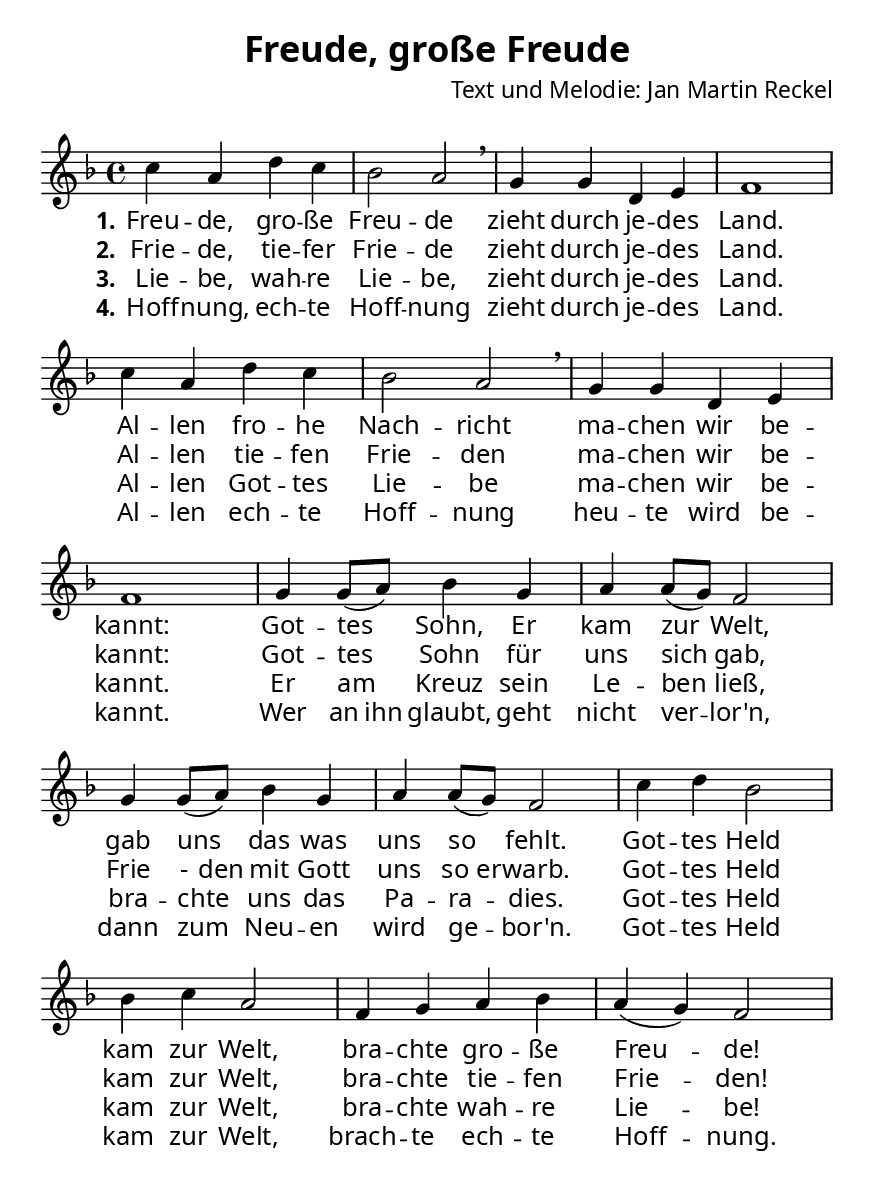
\version "2.16.0"

%category: song
%year: 2024
%melody-composer: Jan Martin Reckel
%lyric-poet: Jan Martin Reckel

\header {
  title = "Freude, große Freude"
  composer = "Text und Melodie: Jan Martin Reckel"
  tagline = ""
}


\layout {
  \context {
    \Score
    \omit BarNumber
    % or:
    %\remove "Bar_number_engraver"
  }
  indent = 0
}

\paper {
  #(set-paper-size "a5")
  
  indent = 0
  system-system-spacing.padding = #3
  markup-system-spacing.padding = #3
  
  myStaffSize = #20
  #(define fonts
  (make-pango-font-tree
   "Carlito"
   "Liberation"
   "DejaVu"
   (/ myStaffSize 20)))
}

global = {
  \key f \major
  \time 4/4
}

% Akkorde für die Gitarrenbegleitung
akkorde = \chordmode { \global
  \germanChords
  \set chordChanges = ##t
  
}


melodie= \relative c'' {
  \global
  c4 a d c | bes2 a \breathe | g4 g d e | f1 |
  c'4 a d c | bes2 a \breathe | g4 g d e | f1 |
  g4 g8(a ) bes4 g | a4 a8( g ) f2 |
  g4 g8( a ) bes4 g | a4 a8( g ) f2 |
  c'4 d bes2 | bes4 c a2 | f4 g a bes | a( g ) f2
}


stanzaOne = \lyricmode {
  \set stanza = "1."
  Freu -- de, gro -- ße Freu -- de
  zieht durch je -- des Land.
  Al -- len fro -- he Nach -- richt
  ma -- chen wir be -- kannt:
  Got -- tes Sohn, Er kam zur Welt,
  gab uns das was uns so fehlt.
  
  Got -- tes Held kam zur Welt,
  bra -- chte gro -- ße Freu -- de!
}

stanzaTwo = \lyricmode {
  \set stanza = "2."
  Frie -- de, tie -- fer Frie -- de
  zieht durch je -- des Land.
  Al -- len tie -- fen Frie -- den
  ma -- chen wir be -- kannt:
  Got -- tes Sohn für uns sich gab,
  \set ignoreMelismata = ##t Frie -  den mit Gott uns so er -- warb. \unset ignoreMelismata 
  
  Got -- tes Held kam zur Welt,
  bra -- chte tie -- fen Frie -- den!
}

stanzaThree = \lyricmode {
  \set stanza = "3."
  Lie -- be, wah -- re Lie -- be,
  zieht durch je -- des Land.
  Al -- len Got -- tes Lie -- be 
  ma -- chen wir be -- kannt.
  
  Er am Kreuz sein Le -- ben ließ,
  bra -- chte uns das Pa -- ra -- dies.
  
  Got -- tes Held kam zur Welt,
  bra -- chte wah -- re Lie -- be!
}

stanzaFour = \lyricmode {
  \set stanza = "4."  
  Hoff -- nung, ech -- te Hoff -- nung
  zieht durch je -- des Land.
  Al -- len ech -- te Hoff -- nung 
  heu -- te wird be -- kannt.
  
  Wer \set ignoreMelismata = ##t an ihn \unset ignoreMelismata glaubt, geht nicht ver -- lor'n,
  dann zum Neu -- en wird ge -- bor'n.
  
  Got -- tes Held kam zur Welt,
  brach -- te ech -- te Hoff -- nung.
}

\score {
  <<
    \new ChordNames { \akkorde }
    \new Voice = "Lied" { \melodie }
    \new Lyrics \lyricsto "Lied" { \stanzaOne }
    \new Lyrics \lyricsto "Lied" { \stanzaTwo }
    \new Lyrics \lyricsto "Lied" { \stanzaThree }
    \new Lyrics \lyricsto "Lied" { \stanzaFour }

  >>
  \midi { }
  \layout { }
}